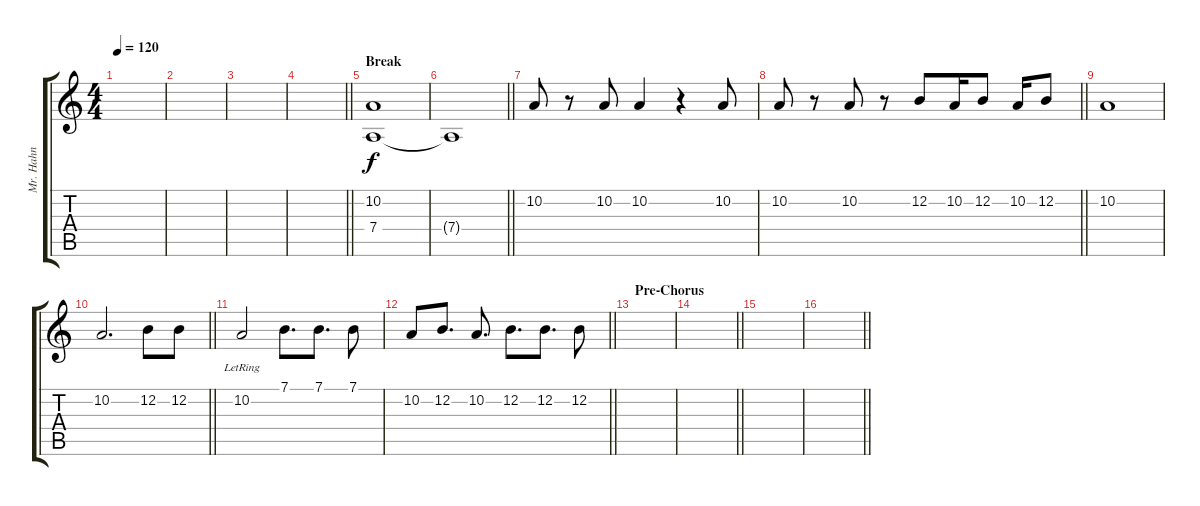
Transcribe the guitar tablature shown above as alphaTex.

\track ("Mr. Hahn" "Mr. Hahn") {instrument lead1square}
\staff {score tabs}
\tuning (E4 B3 G3 D3 A2 E2) {hide}
\ts (4 4)
\tempo 120
\clef g2
\ks c
|
|
|
\barLineRight lightlight
|
\section ("" "Break")
(10.2 7.4).1{volume 16 instrument voiceoohs} |
\barLineRight lightlight
7.4{t}.1 |
10.2.8 r.8 10.2.8 10.2.4 r.4 10.2.8 |
\barLineRight lightlight
10.2.8 r.8 10.2.8 r.8 12.2.8 10.2.16 12.2.8 10.2.16 12.2.8 |
10.2.1 |
\barLineRight lightlight
10.2.2{d} 12.2.8 12.2.8 |
10.2{lr}.2 7.1.8{d} 7.1.8{d} 7.1.8 |
\barLineRight lightlight
10.2.8 12.2.8{d} 10.2.8{d} 12.2.8{d} 12.2.8{d} 12.2.8 |
\section ("" "Pre-Chorus")
|
\barLineRight lightlight
|
|
\barLineRight lightlight
